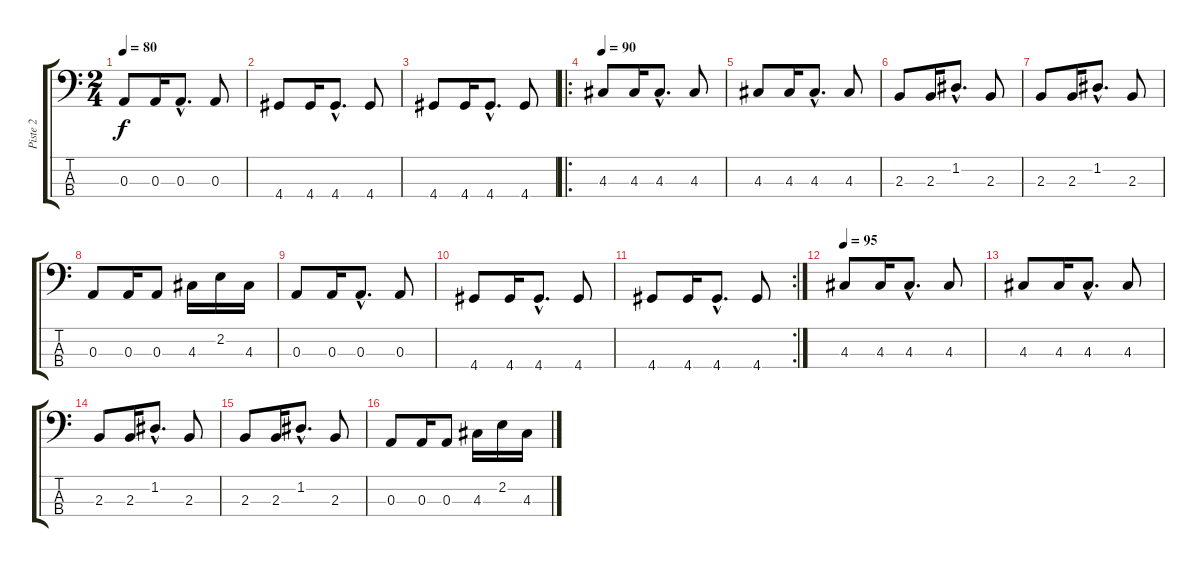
\track ("Piste 2" "Piste 2") {instrument electricbassfinger}
\staff {score tabs}
\tuning (G2 D2 A1 E1) {hide}
\ts (2 4)
\tempo 80
\clef f4
\ks c
0.3.8{dy f} 0.3.16 0.3{hac}.8{d} 0.3.8 |
4.4.8 4.4.16 4.4{hac}.8{d} 4.4.8 |
4.4.8 4.4.16 4.4{hac}.8{d} 4.4.8 |
\ro
\tempo 90
4.3.8 4.3.16 4.3{hac}.8{d} 4.3.8 |
4.3.8 4.3.16 4.3{hac}.8{d} 4.3.8 |
2.3.8 2.3.16 1.2{hac}.8{d} 2.3.8 |
2.3.8 2.3.16 1.2{hac}.8{d} 2.3.8 |
0.3.8 0.3.16 0.3.8 4.3.16 2.2.16 4.3.16 |
0.3.8 0.3.16 0.3{hac}.8{d} 0.3.8 |
4.4.8 4.4.16 4.4{hac}.8{d} 4.4.8 |
\rc 2
4.4.8 4.4.16 4.4{hac}.8{d} 4.4.8 |
\tempo 95
4.3.8 4.3.16 4.3{hac}.8{d} 4.3.8 |
4.3.8 4.3.16 4.3{hac}.8{d} 4.3.8 |
2.3.8 2.3.16 1.2{hac}.8{d} 2.3.8 |
2.3.8 2.3.16 1.2{hac}.8{d} 2.3.8 |
0.3.8 0.3.16 0.3.8 4.3.16 2.2.16 4.3.16
